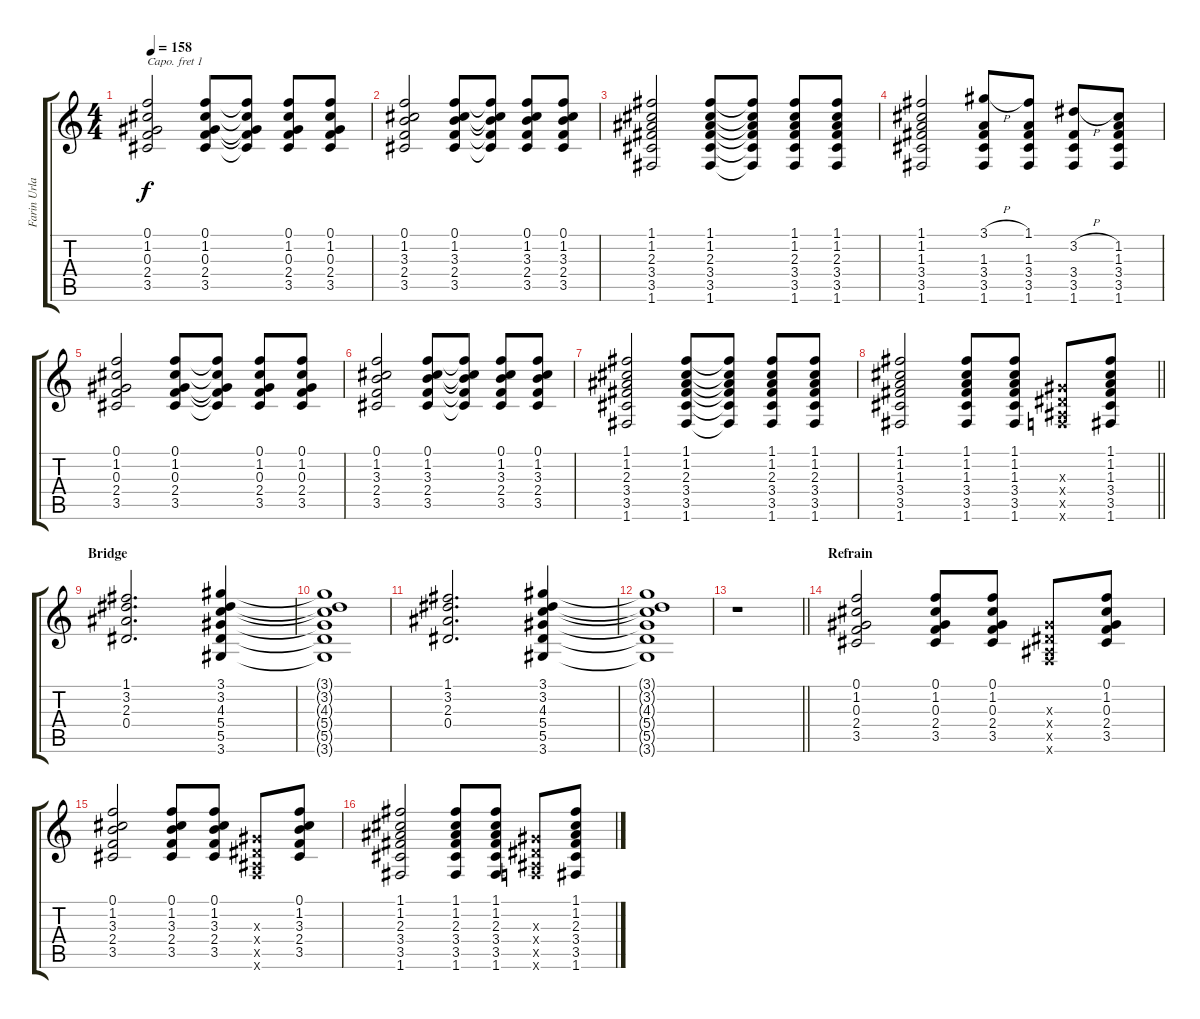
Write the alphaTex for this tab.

\track ("Farin Urlaub I" "Farin Urla") {instrument acousticguitarsteel}
\staff {score tabs}
\capo 1
\tuning (E4 B3 G3 D3 A2 E2) {hide}
\ts (4 4)
\tempo 158
\clef g2
\ks c
(0.1 1.2 0.3 2.4 3.5).2{dy f} (0.1 1.2 0.3 2.4 3.5).8 (0.1{t} 1.2{t} 0.3{t} 2.4{t} 3.5{t}).8 (0.1 1.2 0.3 2.4 3.5).8 (0.1 1.2 0.3 2.4 3.5).8 |
(0.1 1.2 3.3 2.4 3.5).2 (0.1 1.2 3.3 2.4 3.5).8 (0.1{t} 1.2{t} 3.3{t} 2.4{t} 3.5{t}).8 (0.1 1.2 3.3 2.4 3.5).8 (0.1 1.2 3.3 2.4 3.5).8 |
(1.1 1.2 2.3 3.4 3.5 1.6).2 (1.1 1.2 2.3 3.4 3.5 1.6).8 (1.1{t} 1.2{t} 2.3{t} 3.4{t} 3.5{t} 1.6{t}).8 (1.1 1.2 2.3 3.4 3.5 1.6).8 (1.1 1.2 2.3 3.4 3.5 1.6).8 |
(1.1 1.2 1.3 3.4 3.5 1.6).2 (3.1{h} 1.3 3.4 3.5 1.6).8 (1.1 1.3 3.4 3.5 1.6).8 (3.2{h} 3.4 3.5 1.6).8 (1.2 1.3 3.4 3.5 1.6).8 |
(0.1 1.2 0.3 2.4 3.5).2 (0.1 1.2 0.3 2.4 3.5).8 (0.1{t} 1.2{t} 0.3{t} 2.4{t} 3.5{t}).8 (0.1 1.2 0.3 2.4 3.5).8 (0.1 1.2 0.3 2.4 3.5).8 |
(0.1 1.2 3.3 2.4 3.5).2 (0.1 1.2 3.3 2.4 3.5).8 (0.1{t} 1.2{t} 3.3{t} 2.4{t} 3.5{t}).8 (0.1 1.2 3.3 2.4 3.5).8 (0.1 1.2 3.3 2.4 3.5).8 |
(1.1 1.2 2.3 3.4 3.5 1.6).2 (1.1 1.2 2.3 3.4 3.5 1.6).8 (1.1{t} 1.2{t} 2.3{t} 3.4{t} 3.5{t} 1.6{t}).8 (1.1 1.2 2.3 3.4 3.5 1.6).8 (1.1 1.2 2.3 3.4 3.5 1.6).8 |
\barLineRight lightlight
(1.1 1.2 1.3 3.4 3.5 1.6).2 (1.1 1.2 1.3 3.4 3.5 1.6).8 (1.1 1.2 1.3 3.4 3.5 1.6).8 (0.3{x} 0.4{x} 0.5{x} 0.6{x}).8 (1.1 1.2 1.3 3.4 3.5 1.6).8 |
\section ("" "Bridge")
(1.1 3.2 2.3 0.4).2{d} (3.1 3.2 4.3 5.4 5.5 3.6).4 |
(3.1{t} 3.2{t} 4.3{t} 5.4{t} 5.5{t} 3.6{t}).1 |
(1.1 3.2 2.3 0.4).2{d} (3.1 3.2 4.3 5.4 5.5 3.6).4 |
(3.1{t} 3.2{t} 4.3{t} 5.4{t} 5.5{t} 3.6{t}).1 |
\barLineRight lightlight
r.1 |
\section ("" "Refrain")
(0.1 1.2 0.3 2.4 3.5).2 (0.1 1.2 0.3 2.4 3.5).8 (0.1 1.2 0.3 2.4 3.5).8 (0.3{x} 0.4{x} 0.5{x} 0.6{x}).8 (0.1 1.2 0.3 2.4 3.5).8 |
(0.1 1.2 3.3 2.4 3.5).2 (0.1 1.2 3.3 2.4 3.5).8 (0.1 1.2 3.3 2.4 3.5).8 (0.3{x} 0.4{x} 0.5{x} 0.6{x}).8 (0.1 1.2 3.3 2.4 3.5).8 |
(1.1 1.2 2.3 3.4 3.5 1.6).2 (1.1 1.2 2.3 3.4 3.5 1.6).8 (1.1 1.2 2.3 3.4 3.5 1.6).8 (0.3{x} 0.4{x} 0.5{x} 0.6{x}).8 (1.1 1.2 2.3 3.4 3.5 1.6).8
